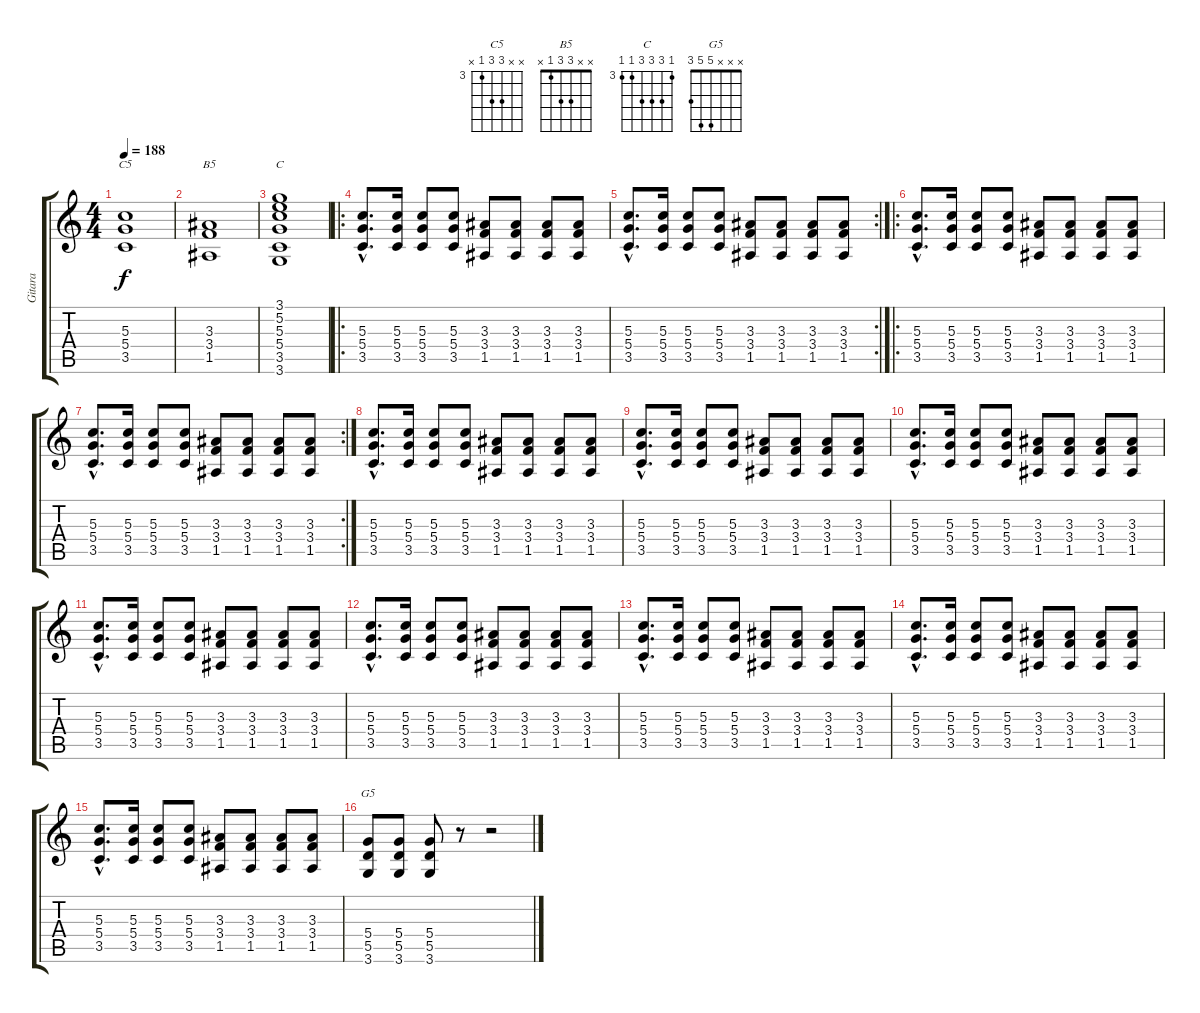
\track ("Gitara" "Gitara") {instrument distortionguitar}
\staff {score tabs}
\tuning (E4 B3 G3 D3 A2 E2) {hide}
\chord ("C5" x x 5 5 3 x) {firstfret 3}
\chord ("B5" x x 3 3 1 x)
\chord ("C" 3 5 5 5 3 3) {firstfret 3}
\chord ("G5" x x x 5 5 3)
\ts (4 4)
\tempo 188
\clef g2
\ks c
(5.3 5.4 3.5).1{ch "C5" dy f instrument distortionguitar} |
(3.3 3.4 1.5).1{ch "B5"} |
(3.1 5.2 5.3 5.4 3.5 3.6).1{ch "C"} |
\ro
(5.3{hac} 5.4{hac} 3.5{hac}).8{d} (5.3 5.4 3.5).16 (5.3 5.4 3.5).8 (5.3 5.4 3.5).8 (3.3 3.4 1.5).8 (3.3 3.4 1.5).8 (3.3 3.4 1.5).8 (3.3 3.4 1.5).8 |
\rc 2
(5.3{hac} 5.4{hac} 3.5{hac}).8{d} (5.3 5.4 3.5).16 (5.3 5.4 3.5).8 (5.3 5.4 3.5).8 (3.3 3.4 1.5).8 (3.3 3.4 1.5).8 (3.3 3.4 1.5).8 (3.3 3.4 1.5).8 |
\ro
(5.3{hac} 5.4{hac} 3.5{hac}).8{d} (5.3 5.4 3.5).16 (5.3 5.4 3.5).8 (5.3 5.4 3.5).8 (3.3 3.4 1.5).8 (3.3 3.4 1.5).8 (3.3 3.4 1.5).8 (3.3 3.4 1.5).8 |
\rc 2
(5.3{hac} 5.4{hac} 3.5{hac}).8{d} (5.3 5.4 3.5).16 (5.3 5.4 3.5).8 (5.3 5.4 3.5).8 (3.3 3.4 1.5).8 (3.3 3.4 1.5).8 (3.3 3.4 1.5).8 (3.3 3.4 1.5).8 |
(5.3{hac} 5.4{hac} 3.5{hac}).8{d} (5.3 5.4 3.5).16 (5.3 5.4 3.5).8 (5.3 5.4 3.5).8 (3.3 3.4 1.5).8 (3.3 3.4 1.5).8 (3.3 3.4 1.5).8 (3.3 3.4 1.5).8 |
(5.3{hac} 5.4{hac} 3.5{hac}).8{d} (5.3 5.4 3.5).16 (5.3 5.4 3.5).8 (5.3 5.4 3.5).8 (3.3 3.4 1.5).8 (3.3 3.4 1.5).8 (3.3 3.4 1.5).8 (3.3 3.4 1.5).8 |
(5.3{hac} 5.4{hac} 3.5{hac}).8{d} (5.3 5.4 3.5).16 (5.3 5.4 3.5).8 (5.3 5.4 3.5).8 (3.3 3.4 1.5).8 (3.3 3.4 1.5).8 (3.3 3.4 1.5).8 (3.3 3.4 1.5).8 |
(5.3{hac} 5.4{hac} 3.5{hac}).8{d} (5.3 5.4 3.5).16 (5.3 5.4 3.5).8 (5.3 5.4 3.5).8 (3.3 3.4 1.5).8 (3.3 3.4 1.5).8 (3.3 3.4 1.5).8 (3.3 3.4 1.5).8 |
(5.3{hac} 5.4{hac} 3.5{hac}).8{d} (5.3 5.4 3.5).16 (5.3 5.4 3.5).8 (5.3 5.4 3.5).8 (3.3 3.4 1.5).8 (3.3 3.4 1.5).8 (3.3 3.4 1.5).8 (3.3 3.4 1.5).8 |
(5.3{hac} 5.4{hac} 3.5{hac}).8{d} (5.3 5.4 3.5).16 (5.3 5.4 3.5).8 (5.3 5.4 3.5).8 (3.3 3.4 1.5).8 (3.3 3.4 1.5).8 (3.3 3.4 1.5).8 (3.3 3.4 1.5).8 |
(5.3{hac} 5.4{hac} 3.5{hac}).8{d} (5.3 5.4 3.5).16 (5.3 5.4 3.5).8 (5.3 5.4 3.5).8 (3.3 3.4 1.5).8 (3.3 3.4 1.5).8 (3.3 3.4 1.5).8 (3.3 3.4 1.5).8 |
(5.3{hac} 5.4{hac} 3.5{hac}).8{d} (5.3 5.4 3.5).16 (5.3 5.4 3.5).8 (5.3 5.4 3.5).8 (3.3 3.4 1.5).8 (3.3 3.4 1.5).8 (3.3 3.4 1.5).8 (3.3 3.4 1.5).8 |
(5.4 5.5 3.6).8{ch "G5"} (5.4 5.5 3.6).8 (5.4 5.5 3.6).8 r.8 r.2
